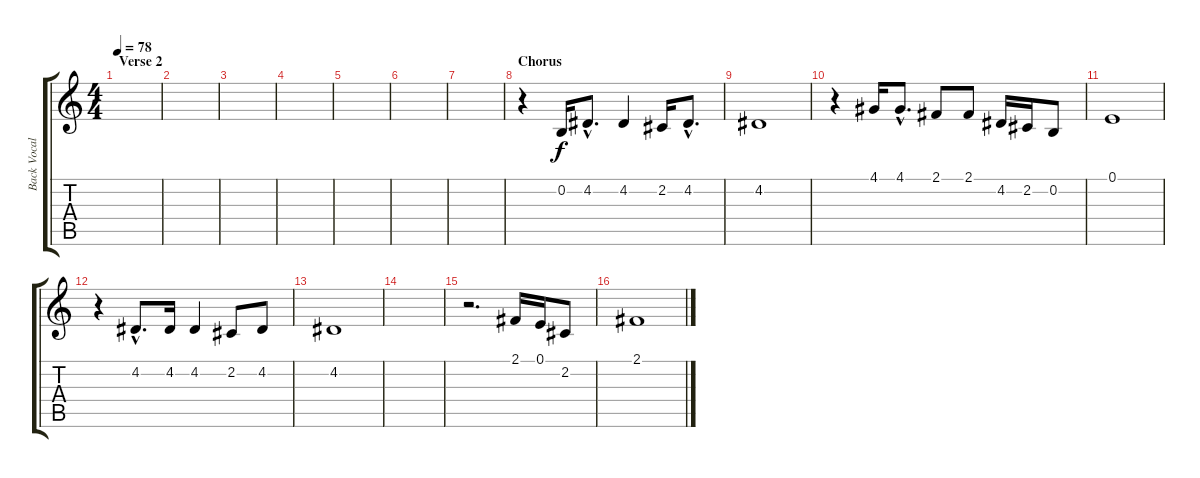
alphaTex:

\track ("Back Vocal" "Back Vocal") {instrument trumpet}
\staff {score tabs}
\tuning (E4 B3 G3 D3 A2 E2) {hide}
\ts (4 4)
\section ("" "Verse 2")
\tempo 78
\clef g2
\ks c
|
|
|
|
|
|
|
\section ("" "Chorus")
r.4 0.2.16 4.2{hac}.8{d} 4.2.4 2.2.16 4.2{hac}.8{d} |
4.2.1 |
r.4 4.1.16 4.1{hac}.8{d} 2.1.8 2.1.8 4.2.16 2.2.16 0.2.8 |
0.1.1 |
r.4 4.2{hac}.8{d} 4.2.16 4.2.4 2.2.8 4.2.8 |
4.2.1 |
|
r.2{d} 2.1.16 0.1.16 2.2.8 |
2.1.1
